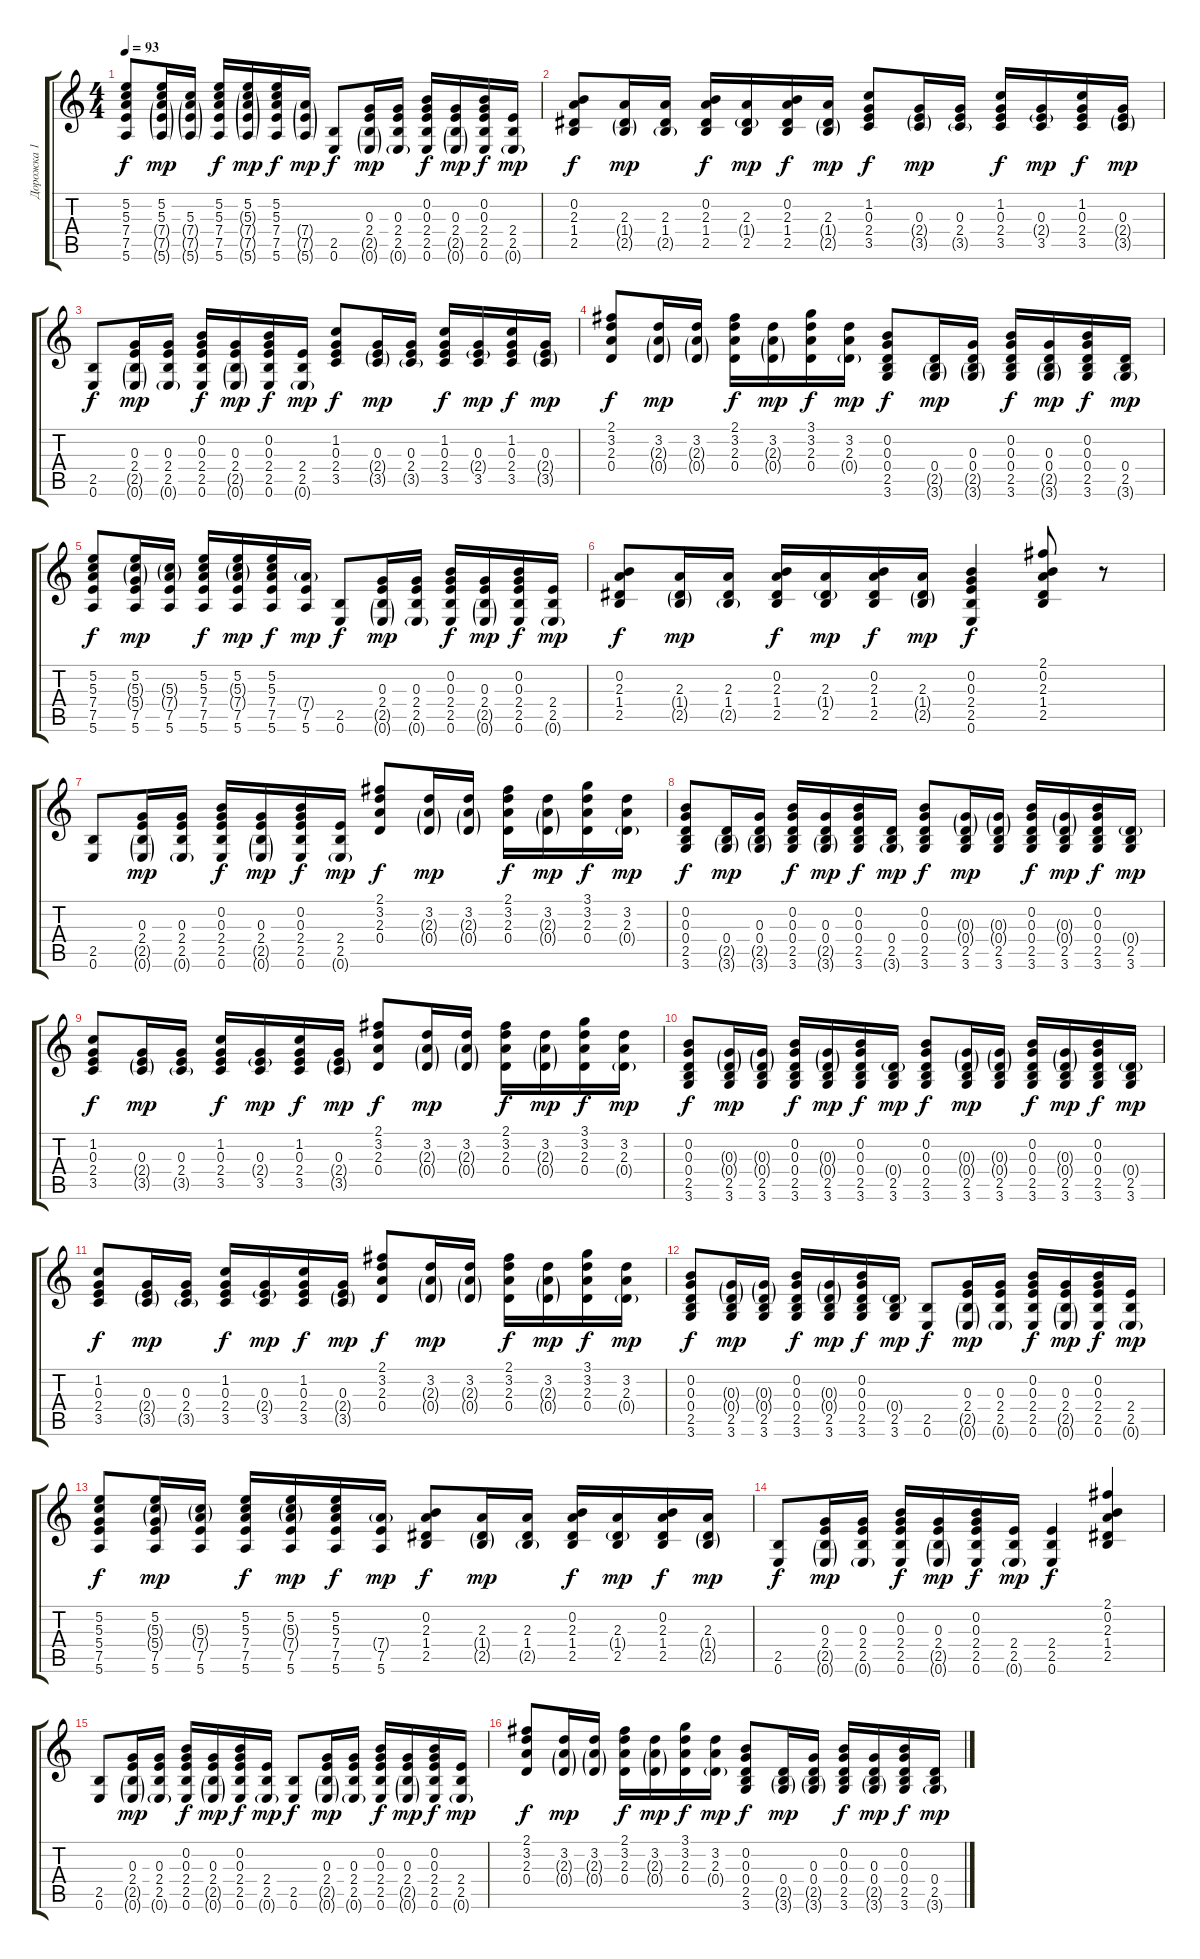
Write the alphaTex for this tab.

\track ("Дорожка 1" "Дорожка 1") {instrument acousticguitarsteel}
\staff {score tabs}
\tuning (E4 B3 G3 D3 A2 E2) {hide}
\ts (4 4)
\tempo 93
\clef g2
\ks c
(5.2 5.3 7.4 7.5 5.6).8{dy f} (5.2 5.3 7.4{g} 7.5{g} 5.6{g}).16{dy mp} (5.3 7.4{g} 7.5{g} 5.6{g}).16 (5.2 5.3 7.4 7.5 5.6).16{dy f} (5.2 5.3{g} 7.4{g} 7.5{g} 5.6{g}).16{dy mp} (5.2 5.3 7.4 7.5 5.6).16{dy f} (7.4{g} 7.5{g} 5.6{g}).16{dy mp} (2.5 0.6).8{dy f} (0.3 2.4 2.5{g} 0.6{g}).16{dy mp} (0.3 2.4 2.5 0.6{g}).16 (0.2 0.3 2.4 2.5 0.6).16{dy f} (0.3 2.4 2.5{g} 0.6{g}).16{dy mp} (0.2 0.3 2.4 2.5 0.6).16{dy f} (2.4 2.5 0.6{g}).16{dy mp} |
(0.2 2.3 1.4 2.5).8{dy f} (2.3 1.4{g} 2.5{g}).16{dy mp} (2.3 1.4 2.5{g}).16 (0.2 2.3 1.4 2.5).16{dy f} (2.3 1.4{g} 2.5).16{dy mp} (0.2 2.3 1.4 2.5).16{dy f} (2.3 1.4{g} 2.5{g}).16{dy mp} (1.2 0.3 2.4 3.5).8{dy f} (0.3 2.4{g} 3.5{g}).16{dy mp} (0.3 2.4 3.5{g}).16 (1.2 0.3 2.4 3.5).16{dy f} (0.3 2.4{g} 3.5).16{dy mp} (1.2 0.3 2.4 3.5).16{dy f} (0.3 2.4{g} 3.5{g}).16{dy mp} |
(2.5 0.6).8{dy f} (0.3 2.4 2.5{g} 0.6{g}).16{dy mp} (0.3 2.4 2.5 0.6{g}).16 (0.2 0.3 2.4 2.5 0.6).16{dy f} (0.3 2.4 2.5{g} 0.6{g}).16{dy mp} (0.2 0.3 2.4 2.5 0.6).16{dy f} (2.4 2.5 0.6{g}).16{dy mp} (1.2 0.3 2.4 3.5).8{dy f} (0.3 2.4{g} 3.5{g}).16{dy mp} (0.3 2.4 3.5{g}).16 (1.2 0.3 2.4 3.5).16{dy f} (0.3 2.4{g} 3.5).16{dy mp} (1.2 0.3 2.4 3.5).16{dy f} (0.3 2.4{g} 3.5{g}).16{dy mp} |
(2.1 3.2 2.3 0.4).8{dy f} (3.2 2.3{g} 0.4{g}).16{dy mp} (3.2 2.3{g} 0.4{g}).16 (2.1 3.2 2.3 0.4).16{dy f} (3.2 2.3{g} 0.4{g}).16{dy mp} (3.1 3.2 2.3 0.4).16{dy f} (3.2 2.3 0.4{g}).16{dy mp} (0.2 0.3 0.4 2.5 3.6).8{dy f} (0.4 2.5{g} 3.6{g}).16{dy mp} (0.3 0.4 2.5{g} 3.6{g}).16 (0.2 0.3 0.4 2.5 3.6).16{dy f} (0.3 0.4 2.5{g} 3.6{g}).16{dy mp} (0.2 0.3 0.4 2.5 3.6).16{dy f} (0.4 2.5 3.6{g}).16{dy mp} |
(5.2 5.3 7.4 7.5 5.6).8{dy f} (5.2 5.3{g} 5.4{g} 7.5 5.6).16{dy mp} (5.3{g} 7.4{g} 7.5 5.6).16 (5.2 5.3 7.4 7.5 5.6).16{dy f} (5.2 5.3{g} 7.4{g} 7.5 5.6).16{dy mp} (5.2 5.3 7.4 7.5 5.6).16{dy f} (7.4{g} 7.5 5.6).16{dy mp} (2.5 0.6).8{dy f} (0.3 2.4 2.5{g} 0.6{g}).16{dy mp} (0.3 2.4 2.5 0.6{g}).16 (0.2 0.3 2.4 2.5 0.6).16{dy f} (0.3 2.4 2.5{g} 0.6{g}).16{dy mp} (0.2 0.3 2.4 2.5 0.6).16{dy f} (2.4 2.5 0.6{g}).16{dy mp} |
(0.2 2.3 1.4 2.5).8{dy f} (2.3 1.4{g} 2.5{g}).16{dy mp} (2.3 1.4 2.5{g}).16 (0.2 2.3 1.4 2.5).16{dy f} (2.3 1.4{g} 2.5).16{dy mp} (0.2 2.3 1.4 2.5).16{dy f} (2.3 1.4{g} 2.5{g}).16{dy mp} (0.2 0.3 2.4 2.5 0.6).4{dy f} (2.1 0.2 2.3 1.4 2.5).8 r.8 |
(2.5 0.6).8 (0.3 2.4 2.5{g} 0.6{g}).16{dy mp} (0.3 2.4 2.5 0.6{g}).16 (0.2 0.3 2.4 2.5 0.6).16{dy f} (0.3 2.4 2.5{g} 0.6{g}).16{dy mp} (0.2 0.3 2.4 2.5 0.6).16{dy f} (2.4 2.5 0.6{g}).16{dy mp} (2.1 3.2 2.3 0.4).8{dy f} (3.2 2.3{g} 0.4{g}).16{dy mp} (3.2 2.3{g} 0.4{g}).16 (2.1 3.2 2.3 0.4).16{dy f} (3.2 2.3{g} 0.4{g}).16{dy mp} (3.1 3.2 2.3 0.4).16{dy f} (3.2 2.3 0.4{g}).16{dy mp} |
(0.2 0.3 0.4 2.5 3.6).8{dy f} (0.4 2.5{g} 3.6{g}).16{dy mp} (0.3 0.4 2.5{g} 3.6{g}).16 (0.2 0.3 0.4 2.5 3.6).16{dy f} (0.3 0.4 2.5{g} 3.6{g}).16{dy mp} (0.2 0.3 0.4 2.5 3.6).16{dy f} (0.4 2.5 3.6{g}).16{dy mp} (0.2 0.3 0.4 2.5 3.6).8{dy f} (0.3{g} 0.4{g} 2.5 3.6).16{dy mp} (0.3{g} 0.4{g} 2.5 3.6).16 (0.2 0.3 0.4 2.5 3.6).16{dy f} (0.3{g} 0.4{g} 2.5 3.6).16{dy mp} (0.2 0.3 0.4 2.5 3.6).16{dy f} (0.4{g} 2.5 3.6).16{dy mp} |
(1.2 0.3 2.4 3.5).8{dy f} (0.3 2.4{g} 3.5{g}).16{dy mp} (0.3 2.4 3.5{g}).16 (1.2 0.3 2.4 3.5).16{dy f} (0.3 2.4{g} 3.5).16{dy mp} (1.2 0.3 2.4 3.5).16{dy f} (0.3 2.4{g} 3.5{g}).16{dy mp} (2.1 3.2 2.3 0.4).8{dy f} (3.2 2.3{g} 0.4{g}).16{dy mp} (3.2 2.3{g} 0.4{g}).16 (2.1 3.2 2.3 0.4).16{dy f} (3.2 2.3{g} 0.4{g}).16{dy mp} (3.1 3.2 2.3 0.4).16{dy f} (3.2 2.3 0.4{g}).16{dy mp} |
(0.2 0.3 0.4 2.5 3.6).8{dy f} (0.3{g} 0.4{g} 2.5 3.6).16{dy mp} (0.3{g} 0.4{g} 2.5 3.6).16 (0.2 0.3 0.4 2.5 3.6).16{dy f} (0.3{g} 0.4{g} 2.5 3.6).16{dy mp} (0.2 0.3 0.4 2.5 3.6).16{dy f} (0.4{g} 2.5 3.6).16{dy mp} (0.2 0.3 0.4 2.5 3.6).8{dy f} (0.3{g} 0.4{g} 2.5 3.6).16{dy mp} (0.3{g} 0.4{g} 2.5 3.6).16 (0.2 0.3 0.4 2.5 3.6).16{dy f} (0.3{g} 0.4{g} 2.5 3.6).16{dy mp} (0.2 0.3 0.4 2.5 3.6).16{dy f} (0.4{g} 2.5 3.6).16{dy mp} |
(1.2 0.3 2.4 3.5).8{dy f} (0.3 2.4{g} 3.5{g}).16{dy mp} (0.3 2.4 3.5{g}).16 (1.2 0.3 2.4 3.5).16{dy f} (0.3 2.4{g} 3.5).16{dy mp} (1.2 0.3 2.4 3.5).16{dy f} (0.3 2.4{g} 3.5{g}).16{dy mp} (2.1 3.2 2.3 0.4).8{dy f} (3.2 2.3{g} 0.4{g}).16{dy mp} (3.2 2.3{g} 0.4{g}).16 (2.1 3.2 2.3 0.4).16{dy f} (3.2 2.3{g} 0.4{g}).16{dy mp} (3.1 3.2 2.3 0.4).16{dy f} (3.2 2.3 0.4{g}).16{dy mp} |
(0.2 0.3 0.4 2.5 3.6).8{dy f} (0.3{g} 0.4{g} 2.5 3.6).16{dy mp} (0.3{g} 0.4{g} 2.5 3.6).16 (0.2 0.3 0.4 2.5 3.6).16{dy f} (0.3{g} 0.4{g} 2.5 3.6).16{dy mp} (0.2 0.3 0.4 2.5 3.6).16{dy f} (0.4{g} 2.5 3.6).16{dy mp} (2.5 0.6).8{dy f} (0.3 2.4 2.5{g} 0.6{g}).16{dy mp} (0.3 2.4 2.5 0.6{g}).16 (0.2 0.3 2.4 2.5 0.6).16{dy f} (0.3 2.4 2.5{g} 0.6{g}).16{dy mp} (0.2 0.3 2.4 2.5 0.6).16{dy f} (2.4 2.5 0.6{g}).16{dy mp} |
(5.2 5.3 5.4 7.5 5.6).8{dy f} (5.2 5.3{g} 5.4{g} 7.5 5.6).16{dy mp} (5.3{g} 7.4{g} 7.5 5.6).16 (5.2 5.3 7.4 7.5 5.6).16{dy f} (5.2 5.3{g} 7.4{g} 7.5 5.6).16{dy mp} (5.2 5.3 7.4 7.5 5.6).16{dy f} (7.4{g} 7.5 5.6).16{dy mp} (0.2 2.3 1.4 2.5).8{dy f} (2.3 1.4{g} 2.5{g}).16{dy mp} (2.3 1.4 2.5{g}).16 (0.2 2.3 1.4 2.5).16{dy f} (2.3 1.4{g} 2.5).16{dy mp} (0.2 2.3 1.4 2.5).16{dy f} (2.3 1.4{g} 2.5{g}).16{dy mp} |
(2.5 0.6).8{dy f} (0.3 2.4 2.5{g} 0.6{g}).16{dy mp} (0.3 2.4 2.5 0.6{g}).16 (0.2 0.3 2.4 2.5 0.6).16{dy f} (0.3 2.4 2.5{g} 0.6{g}).16{dy mp} (0.2 0.3 2.4 2.5 0.6).16{dy f} (2.4 2.5 0.6{g}).16{dy mp} (2.4 2.5 0.6).4{dy f} (2.1 0.2 2.3 1.4 2.5).4 |
(2.5 0.6).8 (0.3 2.4 2.5{g} 0.6{g}).16{dy mp} (0.3 2.4 2.5 0.6{g}).16 (0.2 0.3 2.4 2.5 0.6).16{dy f} (0.3 2.4 2.5{g} 0.6{g}).16{dy mp} (0.2 0.3 2.4 2.5 0.6).16{dy f} (2.4 2.5 0.6{g}).16{dy mp} (2.5 0.6).8{dy f} (0.3 2.4 2.5{g} 0.6{g}).16{dy mp} (0.3 2.4 2.5 0.6{g}).16 (0.2 0.3 2.4 2.5 0.6).16{dy f} (0.3 2.4 2.5{g} 0.6{g}).16{dy mp} (0.2 0.3 2.4 2.5 0.6).16{dy f} (2.4 2.5 0.6{g}).16{dy mp} |
(2.1 3.2 2.3 0.4).8{dy f} (3.2 2.3{g} 0.4{g}).16{dy mp} (3.2 2.3{g} 0.4{g}).16 (2.1 3.2 2.3 0.4).16{dy f} (3.2 2.3{g} 0.4{g}).16{dy mp} (3.1 3.2 2.3 0.4).16{dy f} (3.2 2.3 0.4{g}).16{dy mp} (0.2 0.3 0.4 2.5 3.6).8{dy f} (0.4 2.5{g} 3.6{g}).16{dy mp} (0.3 0.4 2.5{g} 3.6{g}).16 (0.2 0.3 0.4 2.5 3.6).16{dy f} (0.3 0.4 2.5{g} 3.6{g}).16{dy mp} (0.2 0.3 0.4 2.5 3.6).16{dy f} (0.4 2.5 3.6{g}).16{dy mp}
